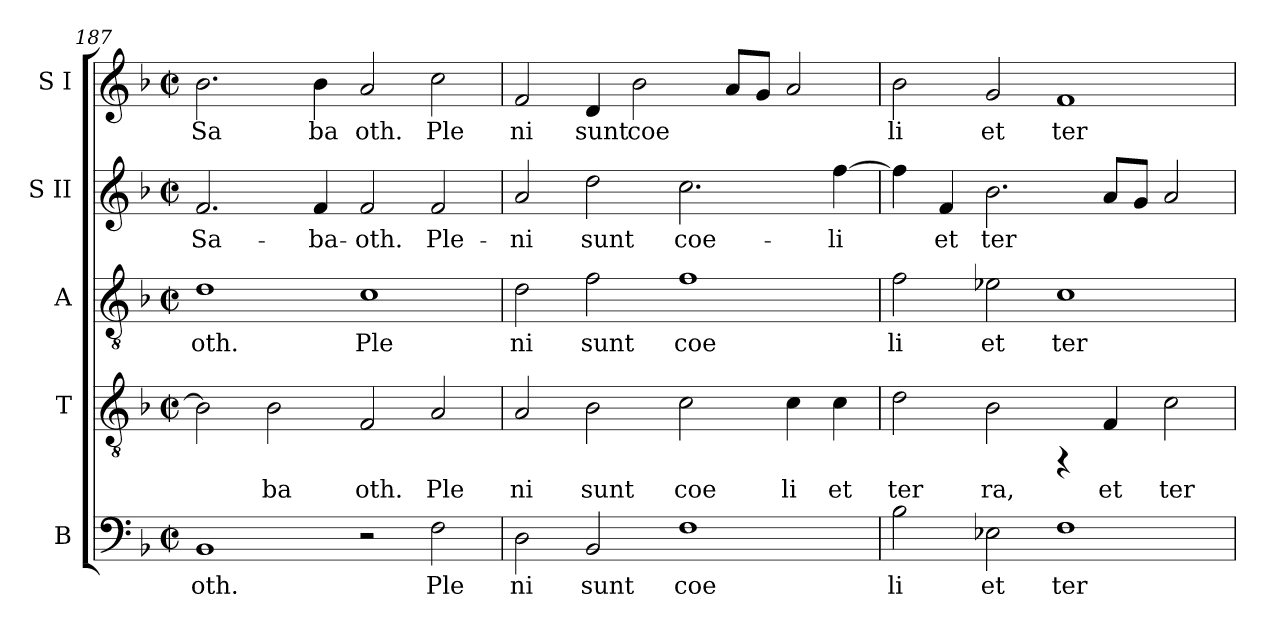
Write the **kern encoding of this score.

**kern	**text	**kern	**text	**kern	**text	**kern	**text	**kern	**text
*part5	*part5	*part4	*part4	*part3	*part3	*part2	*part2	*part1	*part1
*staff5	*staff5	*staff4	*staff4	*staff3	*staff3	*staff2	*staff2	*staff1	*staff1
*I"B	*	*I"T	*	*I"A	*	*I"S II	*	*I"S I	*
*I'B	*	*I'T	*	*I'A	*	*I'S II	*	*I'S I	*
!!LO:LB:g=z
*clefF4	*	*clefGv2	*	*clefGv2	*	*clefG2	*	*clefG2	*
*k[b-]	*	*k[b-]	*	*k[b-]	*	*k[b-]	*	*k[b-]	*
*F:	*	*F:	*	*F:	*	*F:	*	*F:	*
*M2/2	*	*M2/2	*	*M2/2	*	*M2/2	*	*M2/2	*
*met(c|)	*	*met(c|)	*	*met(c|)	*	*met(c|)	*	*met(c|)	*
=187	=187	=187	=187	=187	=187	=187	=187	=187	=187
!	!LO:LY:b:cj	!	!LO:LY:b:cj	!	!LO:LY:b:cj	!	!LO:LY:b:cj	!	!LO:LY:b:cj
1BB-	-oth.	2B-\]	--	1d	-oth.	2.f/	Sa-	2.b-\	Sa
!	!	!	!LO:LY:b:cj	!	!	!	!	!	!
.	.	2B-\	-ba	.	.	.	.	.	.
!	!	!	!	!	!	!	!LO:LY:b:cj	!	!LO:LY:b:cj
.	.	.	.	.	.	4f/	-ba-	4b-\	ba
!	!	!	!LO:LY:b:cj	!	!LO:LY:b:cj	!	!LO:LY:b:cj	!	!LO:LY:b:cj
2r	.	2F/	oth.	1c	Ple	2f/	-oth.	2a/	oth.
!	!LO:LY:b:cj	!	!LO:LY:b:cj	!	!	!	!LO:LY:b:cj	!	!LO:LY:b:cj
2F\	Ple	2A/	Ple	.	.	2f/	Ple-	2cc\	Ple
=188	=188	=188	=188	=188	=188	=188	=188	=188	=188
!	!LO:LY:b:cj	!	!LO:LY:b:cj	!	!LO:LY:b:cj	!	!LO:LY:b:cj	!	!LO:LY:b:cj
2D\	ni	2A/	ni	2d\	ni	2a/	-ni	2f/	ni
!	!LO:LY:b:cj	!	!LO:LY:b:cj	!	!LO:LY:b:cj	!	!LO:LY:b:cj	!	!LO:LY:b:cj
2BB-/	sunt	2B-\	sunt	2f\	sunt	2dd\	sunt	4d/	sunt
!	!	!	!	!	!	!	!	!	!LO:LY:b:cj
.	.	.	.	.	.	.	.	2b-\	coe
!	!LO:LY:b:cj	!	!LO:LY:b:cj	!	!LO:LY:b:cj	!	!LO:LY:b:cj	!	!
1F	coe	2c\	coe	1f	coe	2.cc\	coe-	.	.
!	!	!	!	!	!	!	!	!	!LO:LY:b:cj
.	.	.	.	.	.	.	.	8a/L	.
!	!	!	!	!	!	!	!	!	!LO:LY:b:cj
.	.	.	.	.	.	.	.	8g/J	.
!	!	!	!LO:LY:b:cj	!	!	!	!	!	!LO:LY:b:cj
.	.	4c\	li	.	.	.	.	2a/	.
!	!	!	!LO:LY:b:cj	!	!	!	!LO:LY:b:cj	!	!
.	.	4c\	et	.	.	[>4ff\	-li	.	.
=189	=189	=189	=189	=189	=189	=189	=189	=189	=189
!	!LO:LY:b:cj	!	!LO:LY:b:cj	!	!LO:LY:b:cj	!	!LO:LY:b:cj	!	!LO:LY:b:cj
2B-\	li	2d\	ter	2f\	li	4ff\]	.	2b-\	li
!	!	!	!	!	!	!	!LO:LY:b:cj	!	!
.	.	.	.	.	.	4f/	et	.	.
!	!LO:LY:b:cj	!	!LO:LY:b:cj	!	!LO:LY:b:cj	!	!LO:LY:b:cj	!	!LO:LY:b:cj
2E-X\	et	2B-\	ra,	2e-X\	et	2.b-\	ter-	2g/	et
!	!LO:LY:b:cj	!	!	!	!LO:LY:b:cj	!	!	!	!LO:LY:b:cj
1F	ter	4rFF	.	1c	ter	.	.	1f	ter
!	!	!	!LO:LY:b:cj	!	!	!	!LO:LY:b:cj	!	!
.	.	4F/	et	.	.	8a/L	--	.	.
!	!	!	!	!	!	!	!LO:LY:b:cj	!	!
.	.	.	.	.	.	8g/J	--	.	.
!	!	!	!LO:LY:b:cj	!	!	!	!LO:LY:b:cj	!	!
.	.	2c\	ter	.	.	2a/	--	.	.
=	=	=	=	=	=	=	=	=	=
*-	*-	*-	*-	*-	*-	*-	*-	*-	*-
